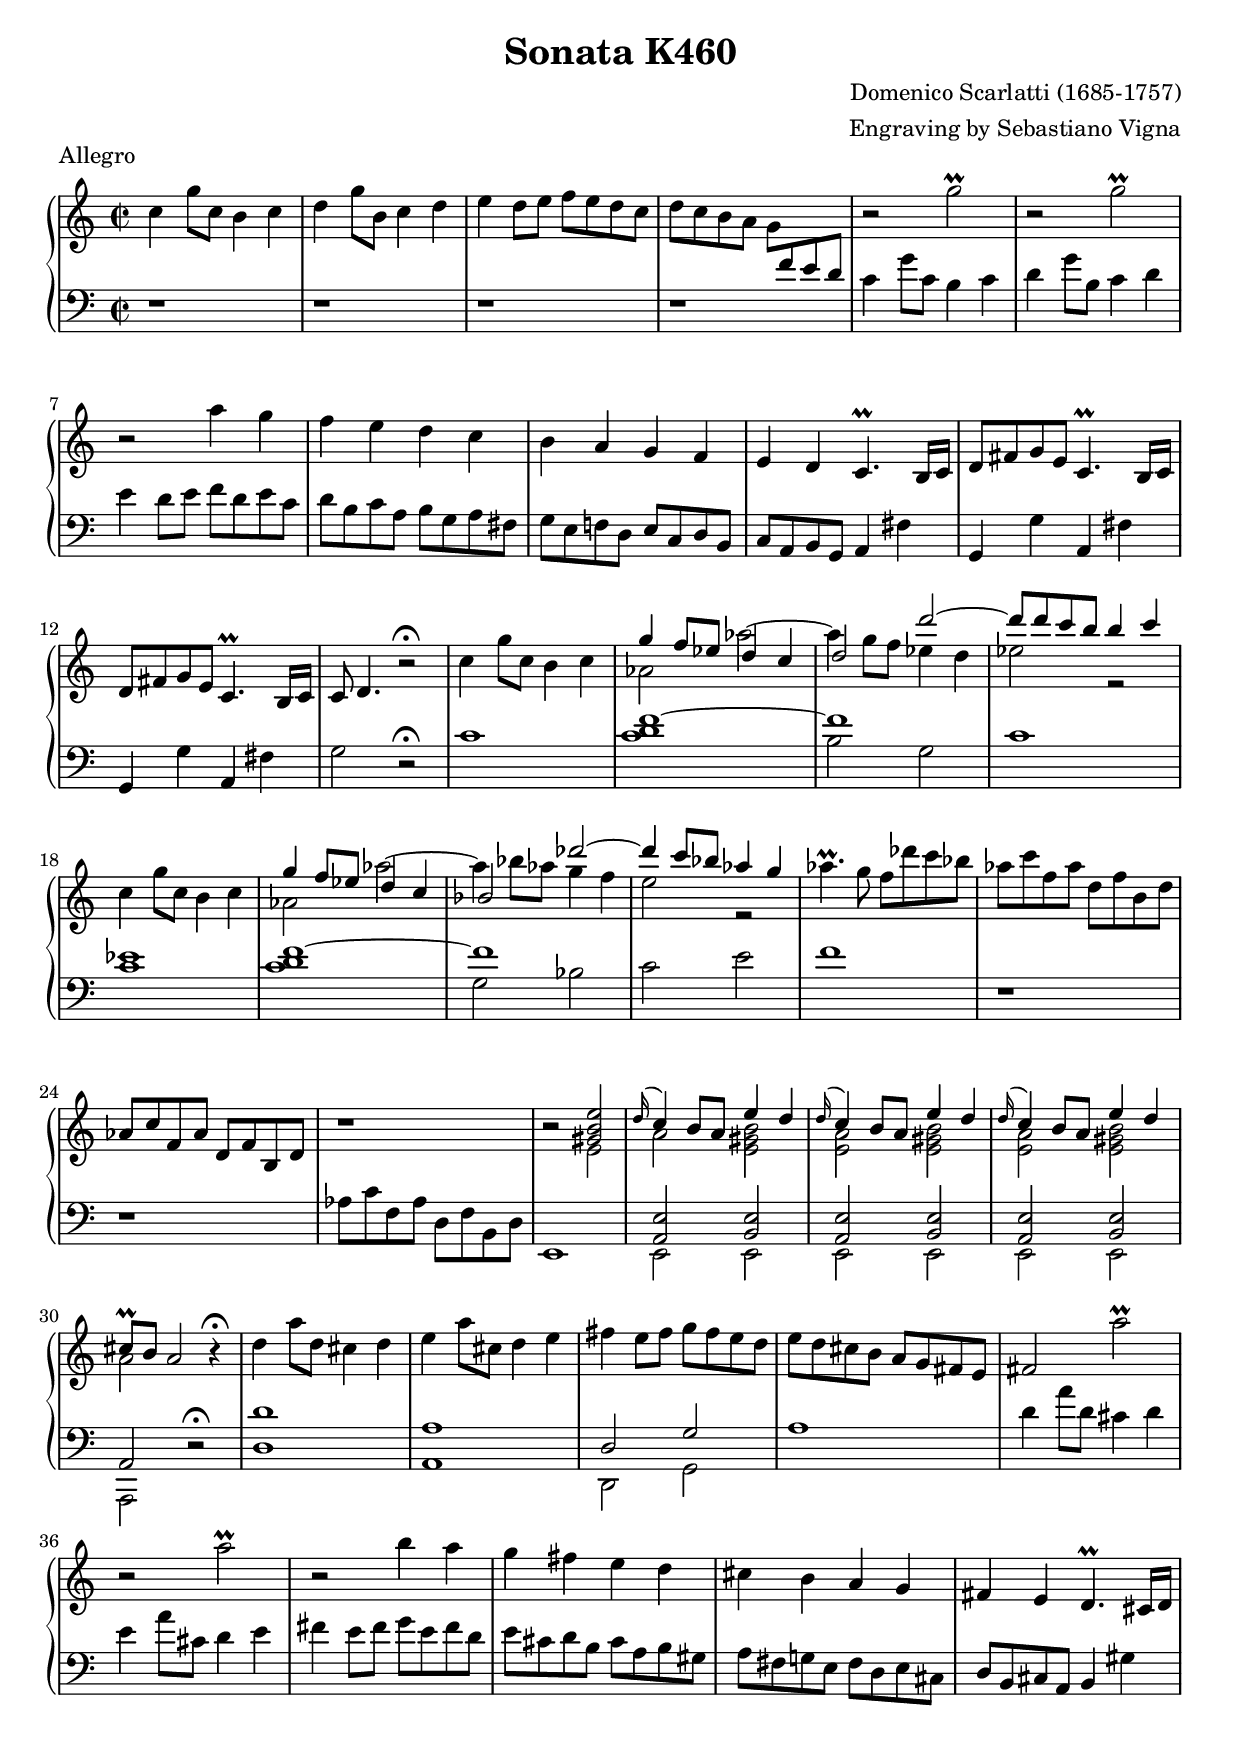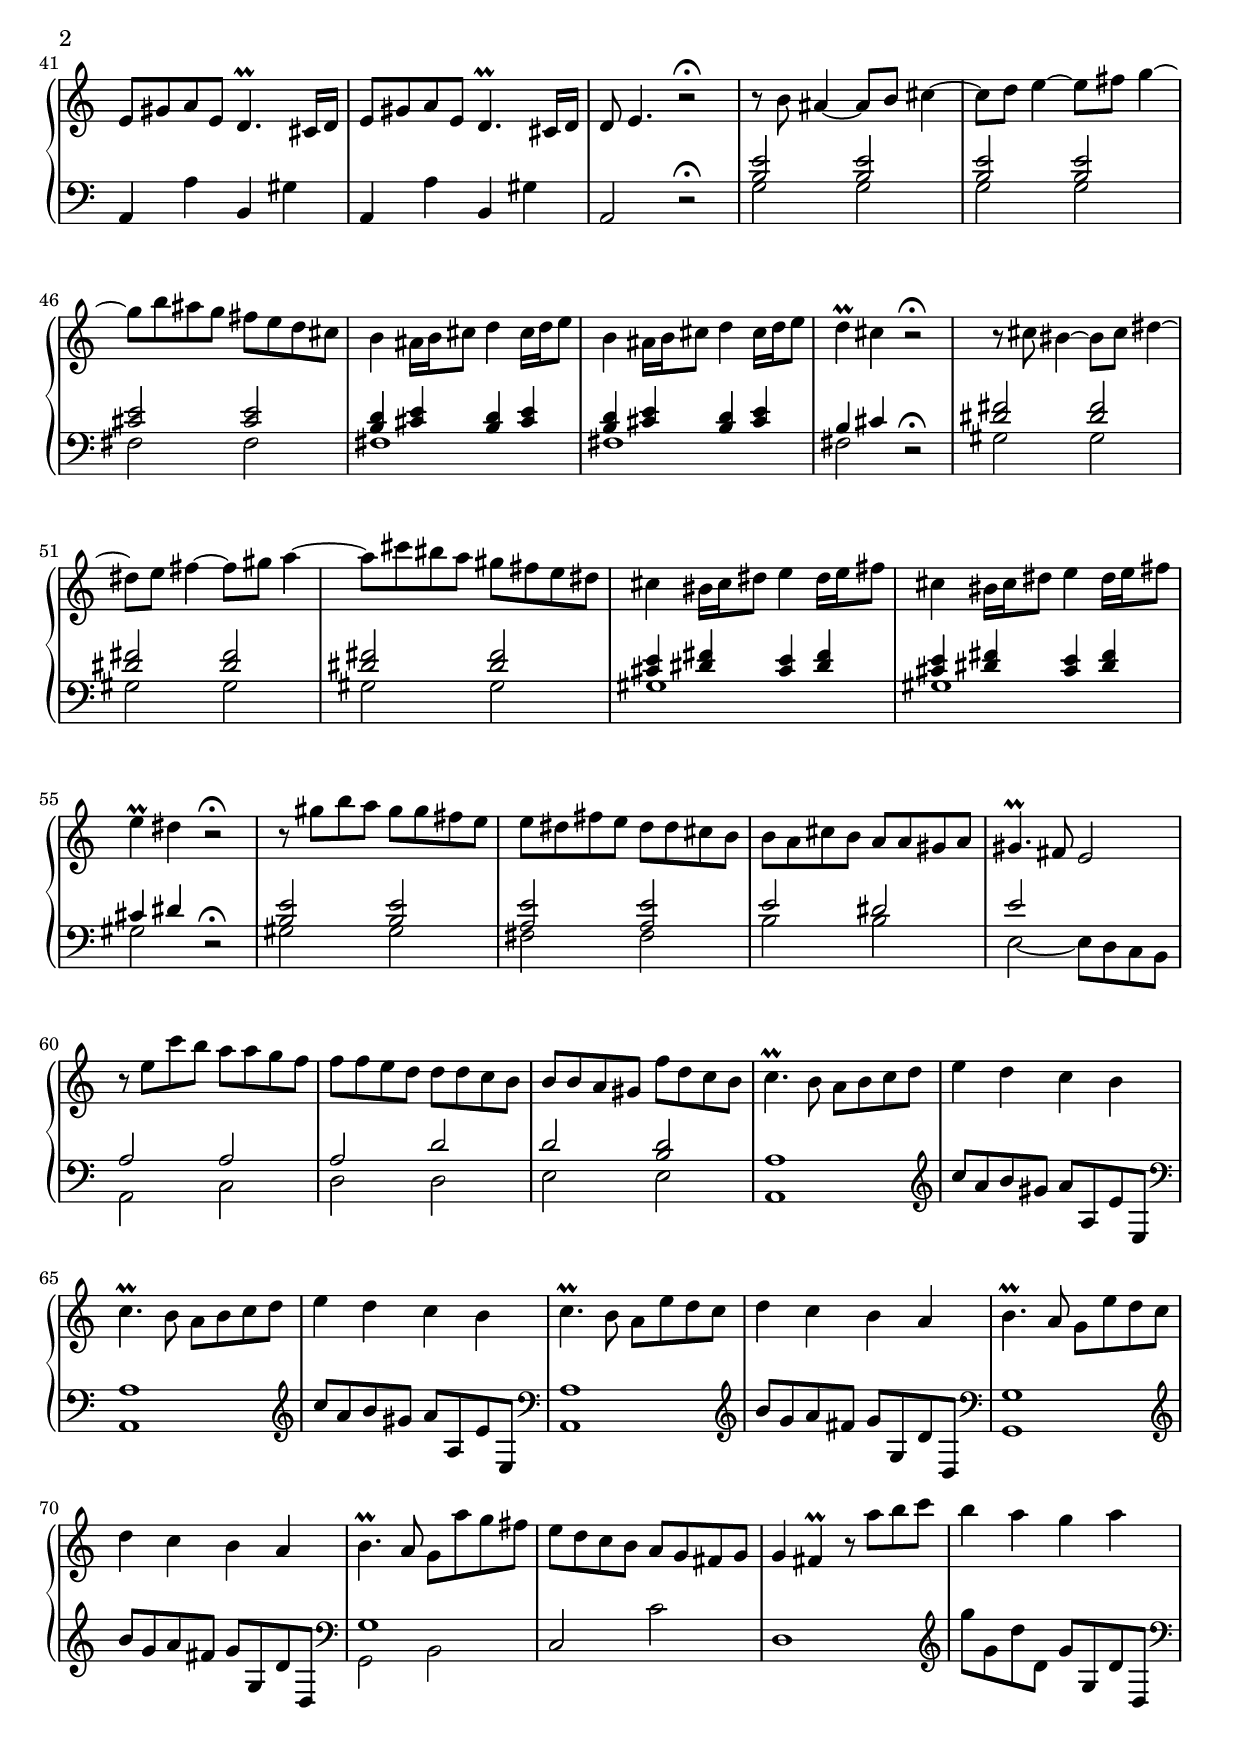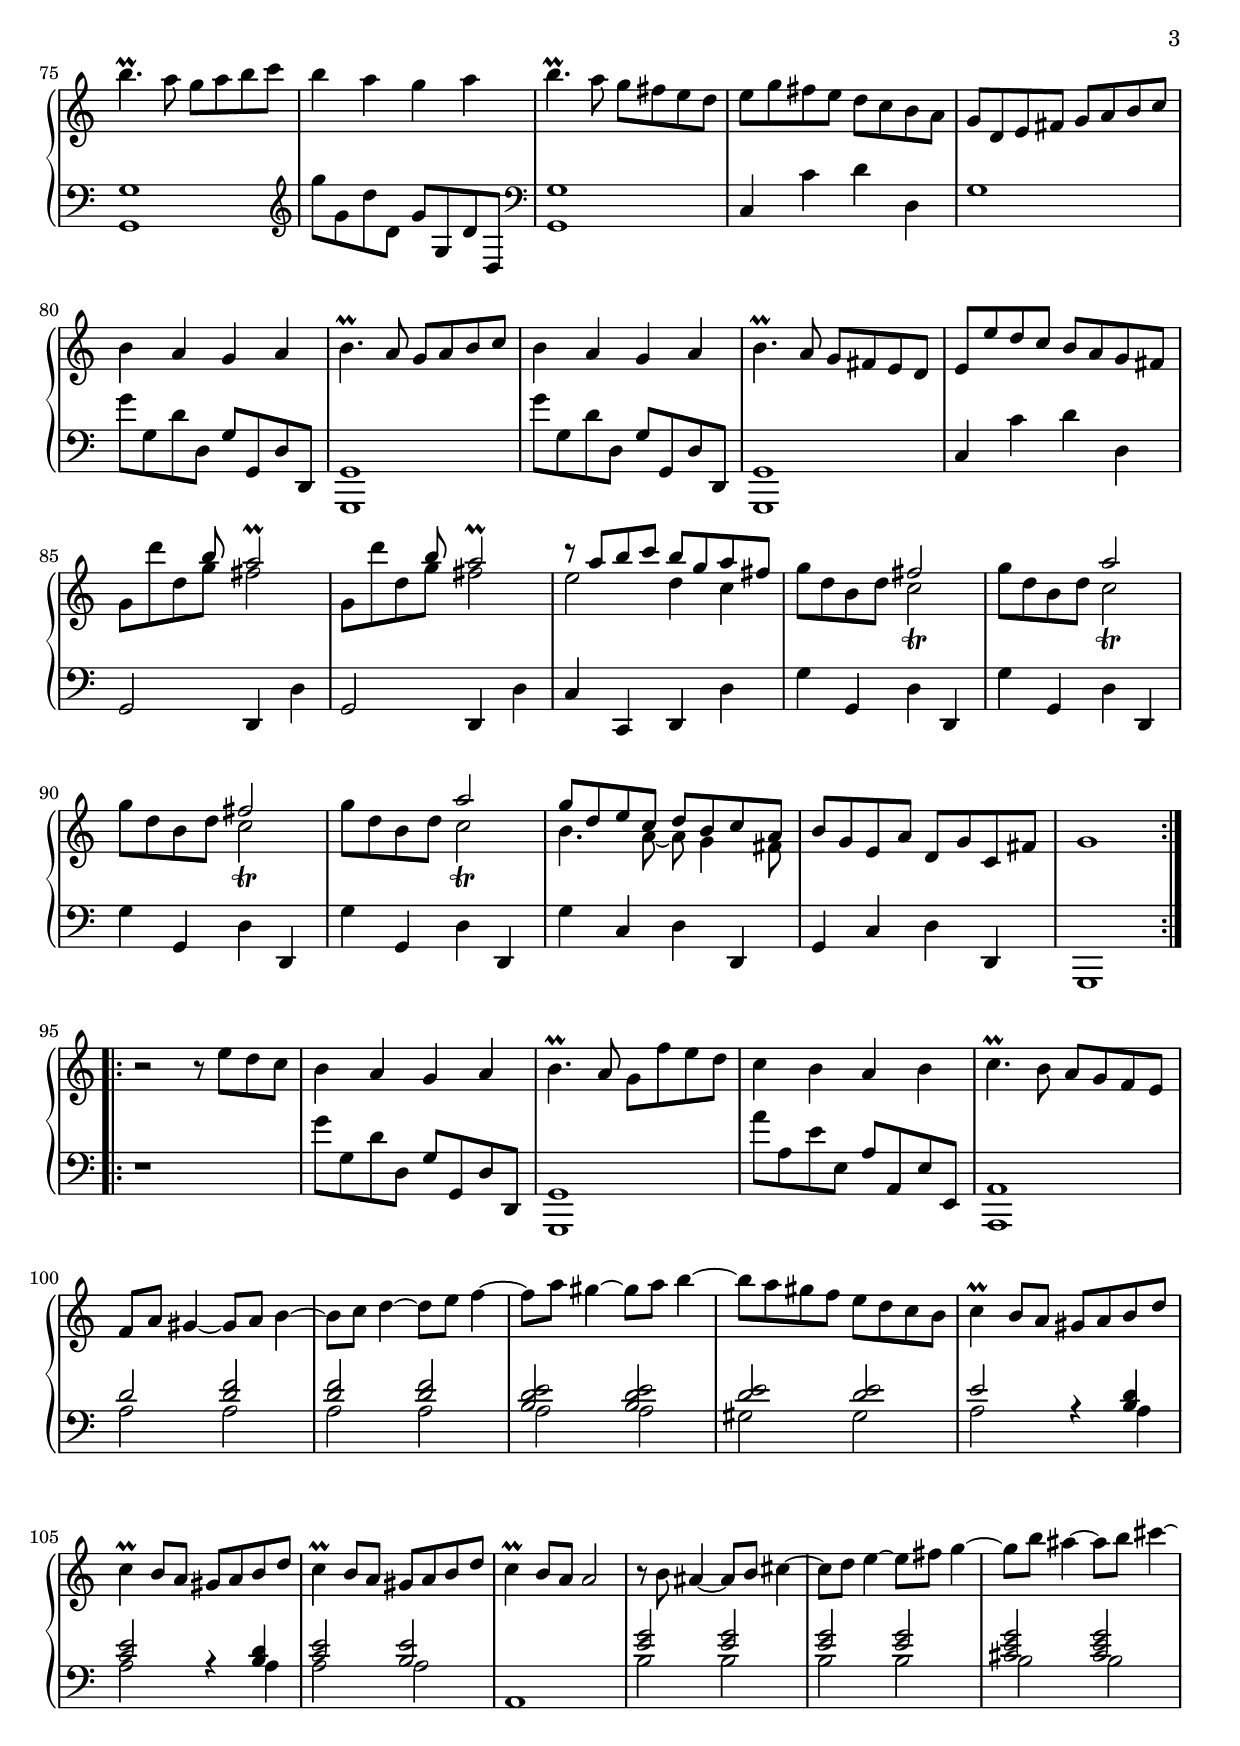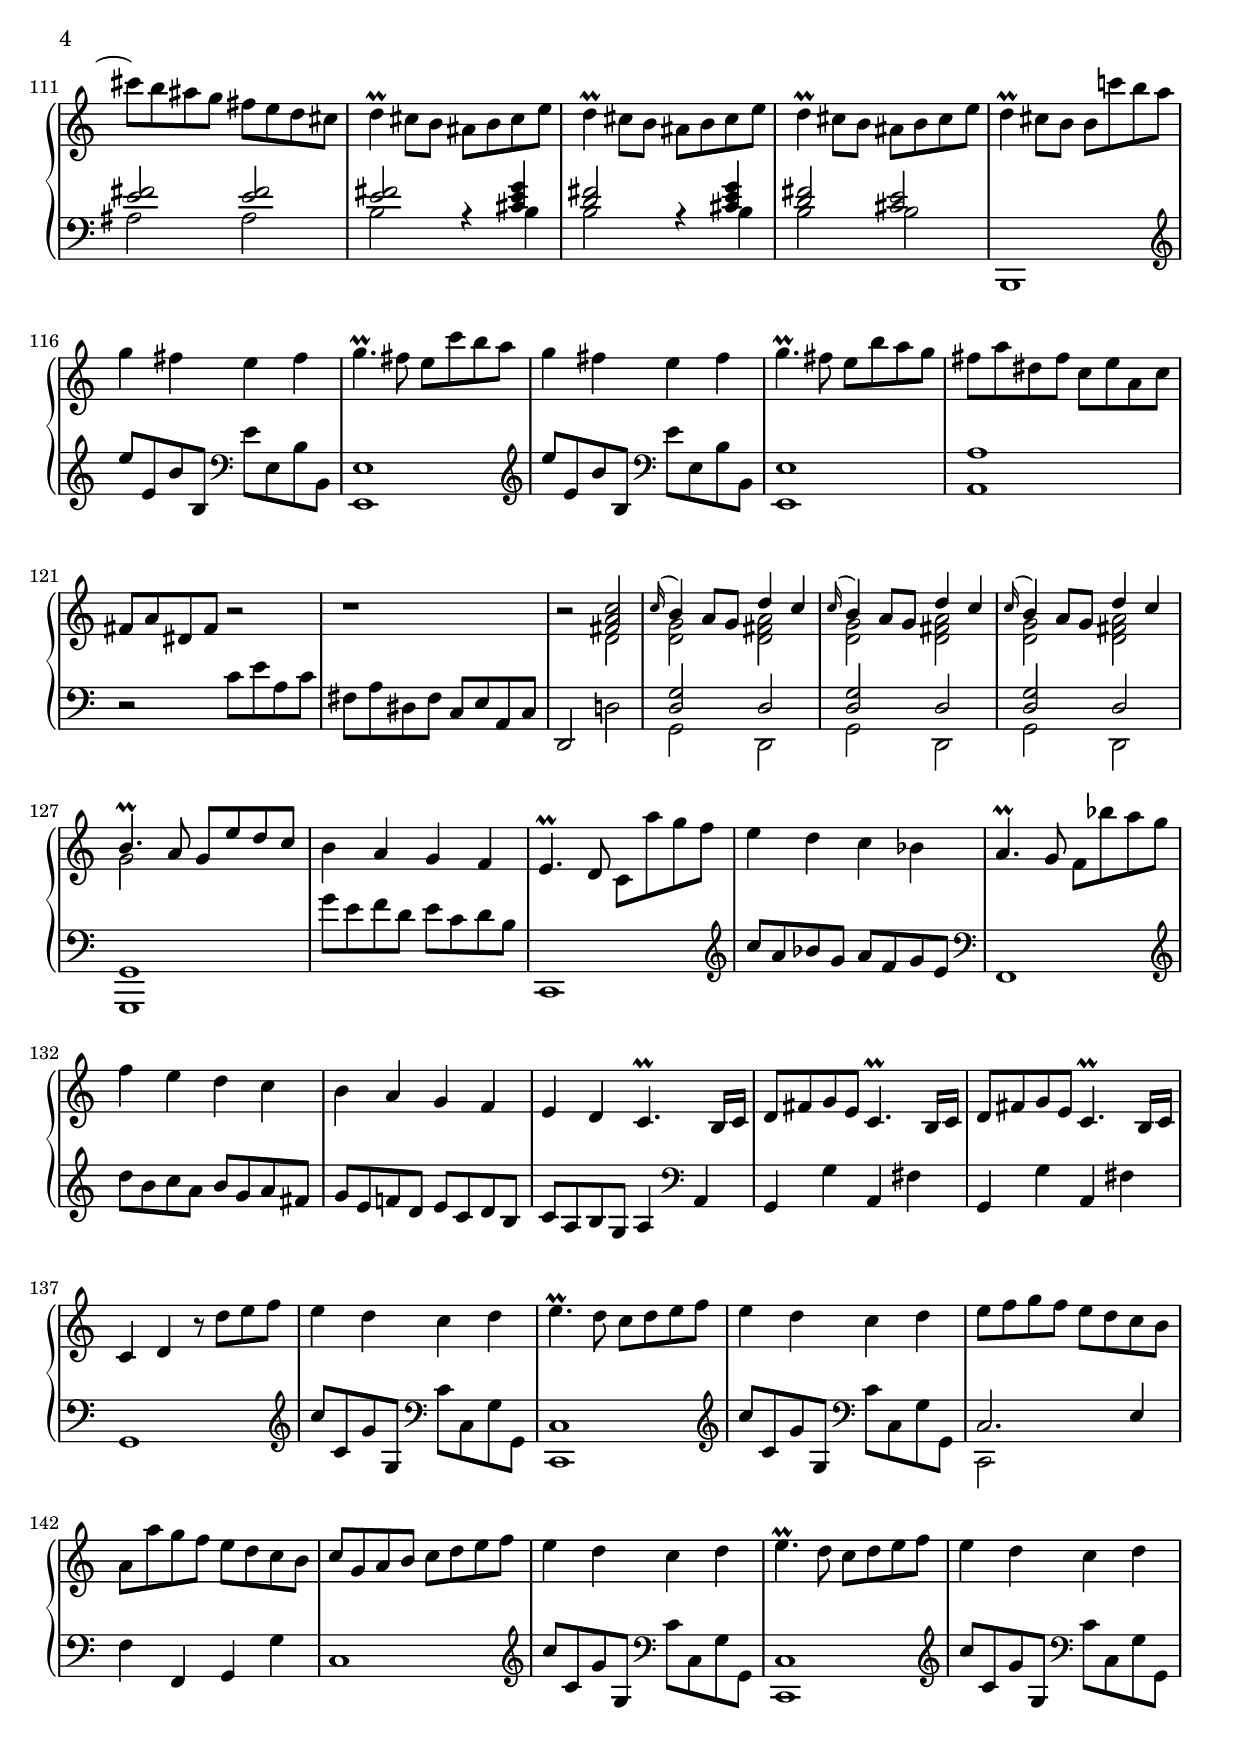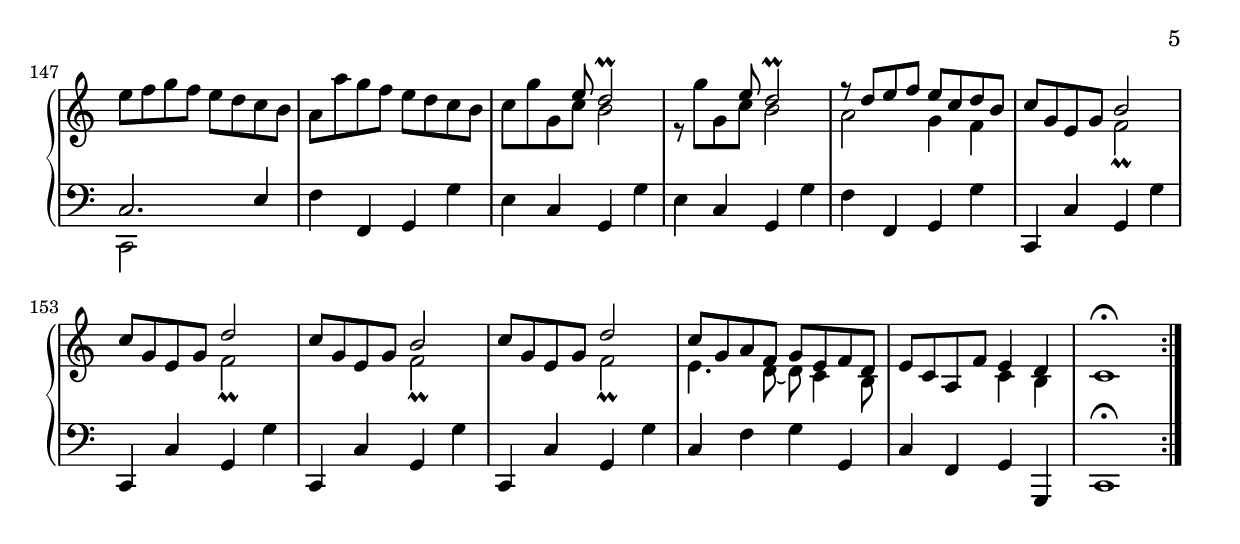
% Sonata K460 (Domenico Scarlatti)
% Engraving by Sebastiano Vigna

\version "2.18.0"
     
\book {
	\header {
		title = "Sonata K460"
		composer = "Domenico Scarlatti (1685-1757)"
		arranger = "Engraving by Sebastiano Vigna"
	}

\score {
        \context PianoStaff <<
	   \accidentalStyle piano

  \context Staff = upper {
    \skip 1 * 10 
    }
  \context Staff = lower {
    \skip 1 * 10 
    }

           \context Staff = upper {
	   \time 2/2
   	   \key c \major
	   \relative c' {
	    \repeat volta 2 {
	   
	      { c'4 g'8 c, b4 c   d g8 b, c4 d  e d8 e f e d c  d c b a   \stemDown g \change Staff = lower \stemUp f e d \stemNeutral \change Staff = upper }
	      { r2 g'\prall   r g\prall   r a4 g   f e d c  b a g f  e d c4.\prall b16 c }
	      \repeat unfold 2 { d8 fis g e  c4.\prall b16 c } { c8 d4. r2\fermata }

	      { c'4 g'8 c, b4 c }
	      <<
		{ g'4 f8 es d4 c  d2 d' ~ d8 d c b b4 c } \\
		{ aes,2 \tieUp aes' ~ aes4 \tieNeutral g8 f es4 d es2 r } % Bug 1
	      >>
	      
	      { c4 g'8 c, b4 c }
	      <<
		{ g'4 f8 es d4 c 
		\once \override Staff.AccidentalPlacement.right-padding = #.7 % Bug 2
		\once \override NoteColumn.force-hshift = #.25 % Bug 2
		bes2 des' ~ des4 c8 bes aes4 g } \\
		{ aes,2 \tieUp aes' ~ aes4 \tieNeutral bes8 aes g4 f e2 r }
	      >>

	      { aes4.\prall g8 f des' c bes  aes c  f, aes d, f b, d  aes c f, aes d, f b, d r1 }


	      { r2 << { <gis b e> \appoggiatura d'16 c4 b8 a e'4 d } \\ { e,2 a <e gis b>2 } >> }
	      \repeat unfold 2 { << { \appoggiatura d'16 c4 b8 a e'4 d } \\ { <e, a>2 <e gis b>2 } >> } % Bug 3
	      { << { cis'8\prall b a2 } \\ a2 >> r4\fermata }
	      

	      { d4 a'8 d, cis4 d   e a8 cis, d4 e  fis4 e8 fis g fis e d  e d cis b a g fis e }
	      { fis2 a'\prall r a\prall r b4 a g fis e d cis b a g fis e d4.\prall cis16 d }
	      \repeat unfold 2 { e8 gis a e d4.\prall cis16 d } { d8 e4. r2\fermata }


	      { r8 b' ais4 ~ ais8 b cis4 ~  cis8 d e4 ~ e8 fis g4 ~ g8 b ais g fis e d cis }
	      \repeat unfold 2 {  b4 ais16 b cis8  d4  cis16 d e8 } { d4\prall cis r2\fermata }

	      { r8 cis bis4 ~ bis8 cis8 dis4 ~ dis8 e fis4 ~ fis8 gis a4 ~ a8 cis bis a gis fis e dis }
	      \repeat unfold 2 {  cis4 bis16 cis dis8 e4 dis16 e fis8 } { e4\prall dis r2\fermata }

	      % 56

	      { r8 gis8 b a gis gis fis e  e dis fis e dis dis cis b  b a cis b a a gis a  gis4.\prall fis8 e2 }
	      { r8 e' c' b a a g f  f f e d d d c b  b b a gis f' d c b }
	      
	      % 63
	      
	      \repeat unfold 2 { c4.\prall b8 a b c d  e4 d c b }
	      { c4.\prall b8 a e' d c  d4 c b a  b4.\prall a8 g e' d c  d4 c b a }

	      % 70

	      { b4.\prall a8 g  a' g fis  e d c b a g fis g  g4 fis\prall r8 a' b c  b4 a g a  b4.\prall a8 g a b c  b4 a g a   b4.\prall a8 g fis e d  e g fis e d c b a  g d e fis g a b c }

	      % 80

	      { b4 a g a   b4.\prall a8 g a b c   b4 a g a   b4.\prall a8 g fis e d }
	      { e8 e' d c b a g fis }
	      
	      % 85

	      \repeat unfold 2 << { s4. b'8 a2\prall } \\ { g,8 d'' d, g fis2 } >>
	      << { r8 a b c b g a fis } \\ { e2 d4 c } >>
	      \repeat unfold 2 { g'8 d b d << fis2 \\ c\trill >>   g'8 d b d <<a'2 \\ c,\trill >> }

	      % 92

	      << { g'8 d e c  d b c a } \\ { b4. a8 ~ a g4 fis 8 } >> { b8 g e a d, g c, fis } g1

	     }

	   \break


	   \repeat volta 2 {

	     % 95

	     { r2 r8 e'8 d c  b4 a g a  b4.\prall a8 g f' e d  c4 b a b  c4.\prall b8 a g f e }

	     % 100

	     { f8 a gis4 ~ gis8 a b4 ~  b8 c d4 ~ d8 e f4 ~  f8 a gis4 ~ gis8 a b4 ~ b8 a gis f e d c b }

	     % 104

	     \repeat unfold 3 { c4\prall b8 a gis a b d } { c4\prall b8 a a2 }

	     % 108

	     { r8 b8 ais4 ~ ais8 b cis4 ~ cis8 d e4 ~ e8 fis g4 ~ g8 b ais4 ~ ais8 b cis4 ~ cis8 b ais g fis e d cis }

	     % 112

	     \repeat unfold 3 { d4\prall cis8 b ais b cis e }

	     % 115

	     { d4\prall cis8 b  b c' b a  g4 fis e fis  g4.\prall fis8 e  c' b a  g4 fis e fis  g4.\prall fis8 e b' a g }

	     % 120

	     { fis8 a dis, fis c e a, c  fis, a dis, fis  r2  r1 }
	     
	     % 122

	     { r2 << <fis a c> \\ d >> \repeat unfold 3 << { \appoggiatura c'16 b4 a8 g d'4 c } \\ { <d, g>2 <d fis a> } >> }

	     % 127

	     { << { b'4.\prall a8 g e' d c } \\ g2 >> b4 a g f  e4.\prall d8 c a'' g f  e4 d c bes  a4.\prall g8 f bes' a g  f4 e d c  b a g f  e d c4.\prall b16 c }

	     % 135

	     \repeat unfold 2 { d8 fis g e c4.\prall b16 c } { c4 d r8 d' e f }

	     % 138

	     { e4 d c d  e4.\prall d8 c d e f  e4 d c d  e8 f g f e d c b a   a' g f e d c b  c g a b c d e f }

	     % 144

	     { e4 d c d  e4.\prall d8 c d e f  e4 d c d  e8 f g f  e d c b  a a' g f  e d c b }

	     % 149

	      << { s4. e8 d2\prall  s4. e8 d2\prall  r8 d e f e c d b \repeat unfold 2 { c g e g b2 c8 g e g d'2 }  c8 g a f g e f d e c a f' e4 d  } \\ 
	          { c'8 g' g, c b2 r8 g' g, c b2  a2 g4 f  \repeat unfold 4 { s2 f2\prall }  e4. d8 ~ d c4 b8  s2 c4 b } >>

		  c1\fermata
	     }

	   }


	   }
           \context Staff = lower {
	      \key c \major
	      \clef bass
	      \relative c { 
		{ r1 r r r }
		{ c'4 g'8 c, b4 c   d g8 b, c4 d  e d8 e f d e c  d b c a b g a fis  g e f d e c d b  c a b g a4 fis' }
		\repeat unfold 2 { g,4 g' a, fis' } { g2 r\fermata }

	      { c1 << { f ~ f } \\ { <c d>  b2 g } >> c1 }

	      { <c es>1 << { f ~ f } \\ { <c d>  g2 bes } >> c2 e f1 r1 r1 aes,8 c f, aes d, f b, d }

	      e,1 \repeat unfold 3 { << { <a e'>2 <b e> } \\ { e,2 e } >> } { << a2 \\ a, >> r2\fermata }

	      <d' d'>1 <a a'> { << d2 \\ d, >> << g' \\ g, >> } a'1
	      { d4 a'8 d, cis4 d  e a8 cis, d4 e  fis4 e8 fis g e fis d  e cis d b cis a b gis  a fis g e fis d e cis  d b cis a b4 gis' }
	      \repeat unfold 2 { a,4 a' b, gis' } { a,2 r\fermata }

	      << { \repeat unfold 4 <b' e>2 <cis e> <cis e> \repeat unfold 4 { <b d>4 <cis e> } b4 cis } \\ { \repeat unfold 4 g2 fis2 fis fis1 fis fis2 } >> r2\fermata
	      << { \repeat unfold 6 <dis' fis>2 \repeat unfold 4 { <cis e>4 <dis fis> } cis4 dis } \\ { \repeat unfold 6 gis,2 gis1 gis gis2 } >> r2\fermata

	      << { <b e> <b e> <a e'> <a e'> e' dis e } \\ { gis,2 gis fis fis b b e, ~ e8 d c b } >> 

	      % 60

	      { << { a'2 a a d d <b d> } \\ { a, c d d e e } >>   <a, a'>1 }

	      \repeat unfold 2 { \clef violin c''8 a b gis a a, e' e, \clef bass <a, a'>1 }
	      { \clef violin b''8 g a fis g g, d' d, \clef bass <g, g'>1  \clef violin b''8 g a fis g g, d' d, }
	      { \clef bass << g1 \\ { g,2 b } >> c2 c' d,1  \repeat unfold 2 { \clef violin g''8 g, d' d, g g, d' d, \clef bass <g, g'>1 } c4 c' d d, g1 }

	      % 80

	      \repeat unfold 2 { g'8 g, d' d, g g, d' d, \clef bass <g, g'>1 } { c'4 c' d d, }
	      \repeat unfold 2 { g,2 d4 d' } { c c, d d' } \repeat unfold 4 { g4 g, d' d, } 
	      { g' c, d d,   g c d d, g,1 }

	      % 95

	      { r1 g'''8 g, d' d, g g, d' d, <g, g'>1   a'''8 a, e' e, a a, e' e, <a, a'>1 }

	      % 100

	      << { d''2 <d f> <d f> <d f> <b d e> <b d e>  <d e> <d e> } \\ { \repeat unfold 6 a2 gis gis } >>
	      
	      % 104

	      << { e'2 r4 <b d> <c e>2 r4 <b d> <c e>2 <b e> } \\ { a2 s4 a a2 s4 a a2 a } >> a,1

	      % 108

	      \repeat unfold 4 << <e'' g>2 \\ b >> \repeat unfold 2 << <cis e g>2 \\ b >> \repeat unfold 2 << <e fis>2 \\ ais, >>
	      
	     % 112

	     << { <e' fis>2 r4 <cis e g>4 <d fis>2 r4 <cis e g>4  <d fis>2  <cis e>2 } \\ { b2 s4 b b2 s4 b b2 b } >>

	     % 115

	     b,,1 \repeat unfold 2 { \clef violin e'''8 e, b' b, \clef bass e e, b' b, <e, e'>1 }
	     
	     % 120

	     <a a'> { r2 c'8 e a, c fis, a dis, fis c e a, c d,2 d' }

	     % 124

	     \repeat unfold 3 << { <d g>2 d } \\ { g, d } >>

	     % 127

	     <g, g'>1 { g'''8 e f d e c d b } c,,1 { \clef violin c'''8 a bes g a f g e } \clef bass f,,1 { \clef violin d'''8 b c a b g a fis  g e f d e c d b c a b g a4 \clef bass a, }

	     % 135

	     \repeat unfold 2 { g4 g' a, fis' } g,1

	     % 138

	     { \clef violin c''8 c, g' g, \clef bass c c, g' g, } <c, c'>1 { \clef violin c'''8 c, g' g, \clef bass c c, g' g, } << { c2. e4 } \\ c,2 >> { f'4 f, g g' } c,1

	     % 144

	     { \clef violin c''8 c, g' g, \clef bass c c, g' g, } <c, c'>1 { \clef violin c'''8 c, g' g, \clef bass c c, g' g, } << { c2. e4 } \\ c,2 >> { f'4 f, g g' } 

	     % 149

	     \repeat unfold 2 { e4 c g g' } { f4 f, g g' } \repeat unfold 4 { c,,4 c' g g' } { c,4 f g g, c f, g g, c1\fermata }
	     
	   }
	  }
        >>

       \header {
	       piece ="Allegro" 
	}
	%
  \midi {
    \tempo 4 = 200
    }


        \layout { 
	  indent = 0\mm
	  raggestlast = ##t
	}
}

}
